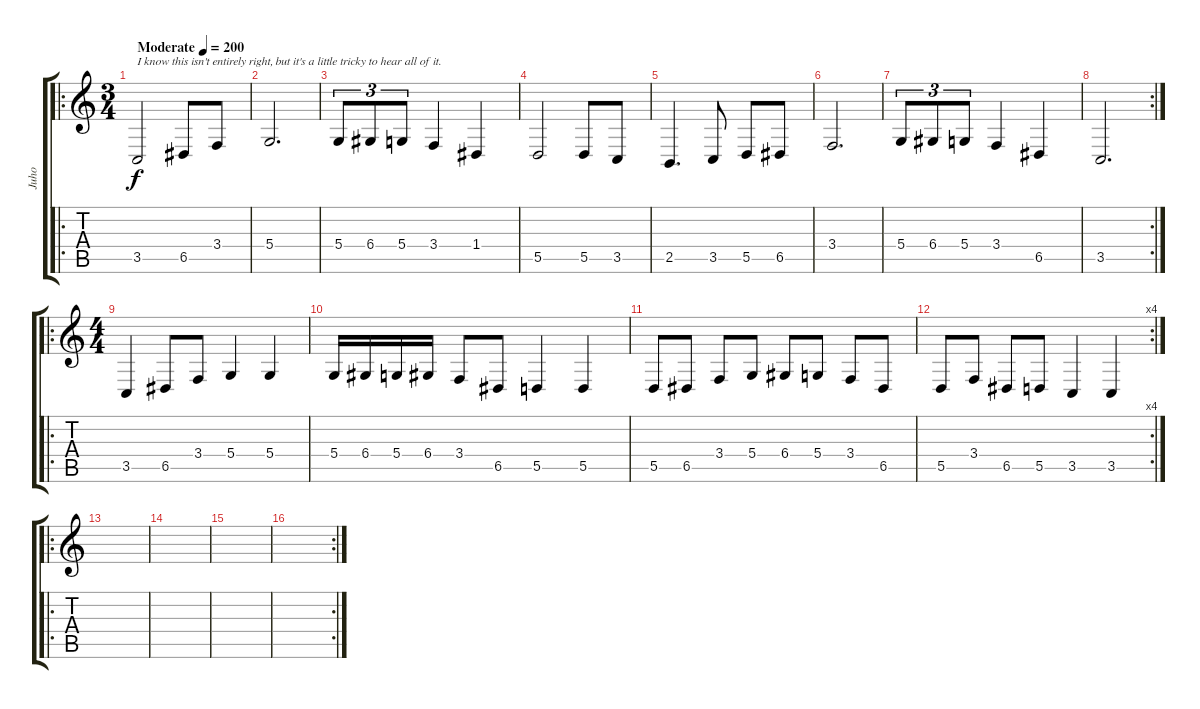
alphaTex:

\track ("Juho" "Juho") {instrument accordion}
\staff {score tabs}
\tuning (E4 B3 G3 D3 A2 E2) {hide}
\ro
\ts (3 4)
\tempo (200 "Moderate")
\clef g2
\ks c
3.5.2{txt "I know this isn't entirely right," dy f instrument accordion} 6.5.8 3.4.8 |
5.4.2{d txt "  but it's a little tricky to hear all of it."} |
5.4.8{tu (3 2)} 6.4.8{tu (3 2)} 5.4.8{tu (3 2)} 3.4.4 1.4.4 |
5.5.2 5.5.8 3.5.8 |
2.5.4{d} 3.5.8 5.5.8 6.5.8 |
3.4.2{d} |
5.4.8{tu (3 2)} 6.4.8{tu (3 2)} 5.4.8{tu (3 2)} 3.4.4 6.5.4 |
\rc 2
3.5.2{d} |
\ro
\ts (4 4)
3.5.4 6.5.8 3.4.8 5.4.4 5.4.4 |
5.4.16 6.4.16 5.4.16 6.4.16 3.4.8 6.5.8 5.5.4 5.5.4 |
5.5.8 6.5.8 3.4.8 5.4.8 6.4.8 5.4.8 3.4.8 6.5.8 |
\rc 4
5.5.8 3.4.8 6.5.8 5.5.8 3.5.4 3.5.4 |
\ro
|
|
|
\rc 2
